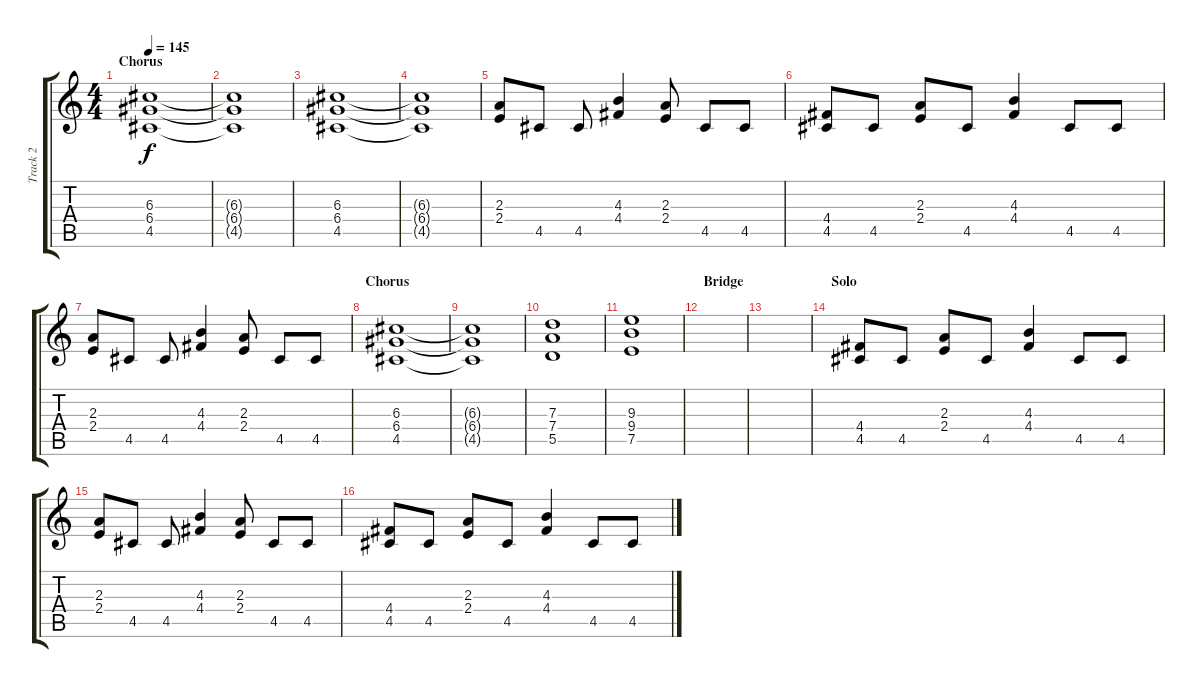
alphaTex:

\track ("Track 2" "Track 2") {instrument distortionguitar}
\staff {score tabs}
\tuning (E4 B3 G3 D3 A2 E2) {hide}
\ts (4 4)
\section ("" "Chorus")
\tempo 145
\clef g2
\ks c
(6.3 6.4 4.5).1{dy f} |
(6.3{t} 6.4{t} 4.5{t}).1 |
(6.3 6.4 4.5).1 |
(6.3{t} 6.4{t} 4.5{t}).1 |
(2.3 2.4).8 4.5.8 4.5.8 (4.3 4.4).4 (2.3 2.4).8 4.5.8 4.5.8 |
(4.4 4.5).8 4.5.8 (2.3 2.4).8 4.5.8 (4.3 4.4).4 4.5.8 4.5.8 |
(2.3 2.4).8 4.5.8 4.5.8 (4.3 4.4).4 (2.3 2.4).8 4.5.8 4.5.8 |
\section ("" "Chorus")
(6.3 6.4 4.5).1 |
(6.3{t} 6.4{t} 4.5{t}).1 |
(7.3 7.4 5.5).1 |
(9.3 9.4 7.5).1 |
\section ("" "Bridge")
|
|
\section ("" "Solo")
(4.4 4.5).8 4.5.8 (2.3 2.4).8 4.5.8 (4.3 4.4).4 4.5.8 4.5.8 |
(2.3 2.4).8 4.5.8 4.5.8 (4.3 4.4).4 (2.3 2.4).8 4.5.8 4.5.8 |
(4.4 4.5).8 4.5.8 (2.3 2.4).8 4.5.8 (4.3 4.4).4 4.5.8 4.5.8
